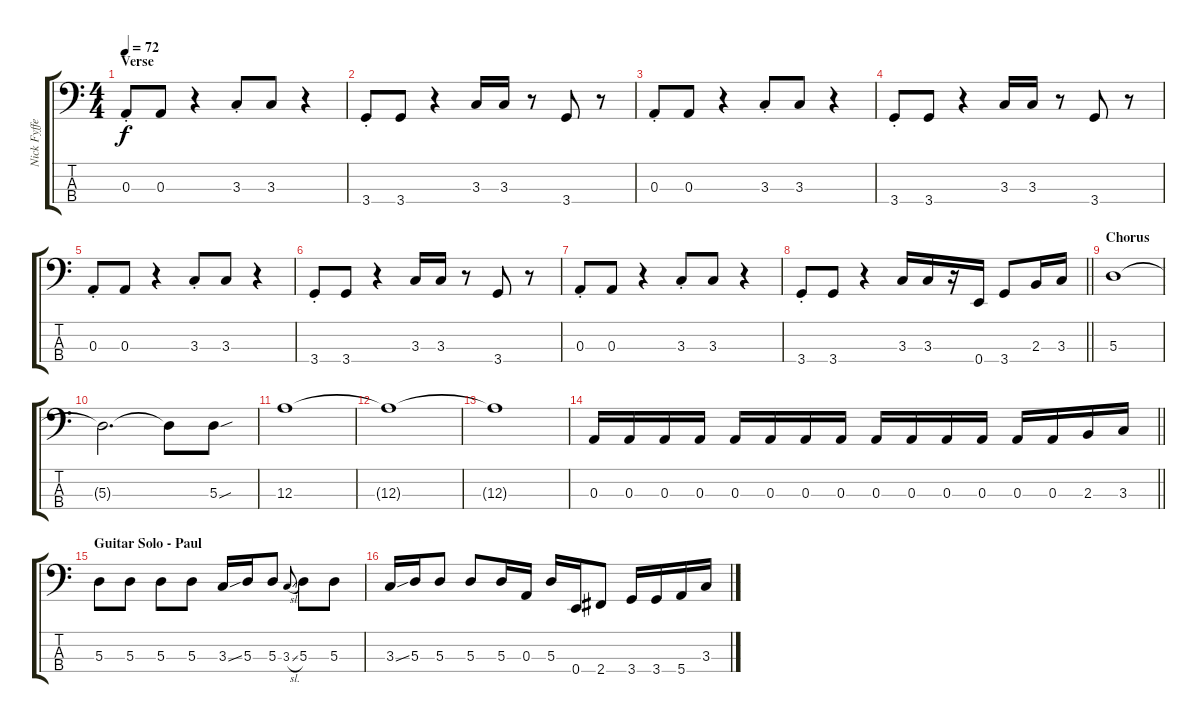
\track ("Nick Fyffe" "Nick Fyffe") {instrument electricbassfinger}
\staff {score tabs}
\tuning (G2 D2 A1 E1) {hide}
\ts (4 4)
\section ("" "Verse")
\tempo 72
\clef f4
\ks c
0.3{st}.8{dy f volume 13} 0.3.8 r.4 3.3{st}.8 3.3.8 r.4 |
3.4{st}.8 3.4.8 r.4 3.3.16 3.3.16 r.8 3.4.8 r.8 |
0.3{st}.8 0.3.8 r.4 3.3{st}.8 3.3.8 r.4 |
3.4{st}.8 3.4.8 r.4 3.3.16 3.3.16 r.8 3.4.8 r.8 |
0.3{st}.8 0.3.8 r.4 3.3{st}.8 3.3.8 r.4 |
3.4{st}.8 3.4.8 r.4 3.3.16 3.3.16 r.8 3.4.8 r.8 |
0.3{st}.8 0.3.8 r.4 3.3{st}.8 3.3.8 r.4 |
\barLineRight lightlight
3.4{st}.8 3.4.8 r.4 3.3.16 3.3.16 r.16 0.4.16 3.4.8 2.3.16 3.3.16 |
\section ("" "Chorus")
5.3.1{volume 6} |
5.3{t}.2{d} 5.3{t}.8 5.3{sou}.8{volume 13} |
12.3.1{volume 4} |
12.3{t}.1 |
12.3{t}.1 |
\barLineRight lightlight
0.3.16{volume 13} 0.3.16 0.3.16 0.3.16 0.3.16 0.3.16 0.3.16 0.3.16 0.3.16 0.3.16 0.3.16 0.3.16 0.3.16 0.3.16 2.3.16 3.3.16 |
\section ("" "Guitar Solo - Paul")
5.3.8 5.3.8 5.3.8 5.3.8 3.3{ss}.16 5.3.16 5.3.8 3.3{sl}.8{gr onbeat} 5.3.8 5.3.8 |
3.3{ss}.16 5.3.16 5.3.8 5.3.8 5.3.16 0.3.16 5.3.16 0.4.16 2.4.8 3.4.16 3.4.16 5.4.16 3.3.16
